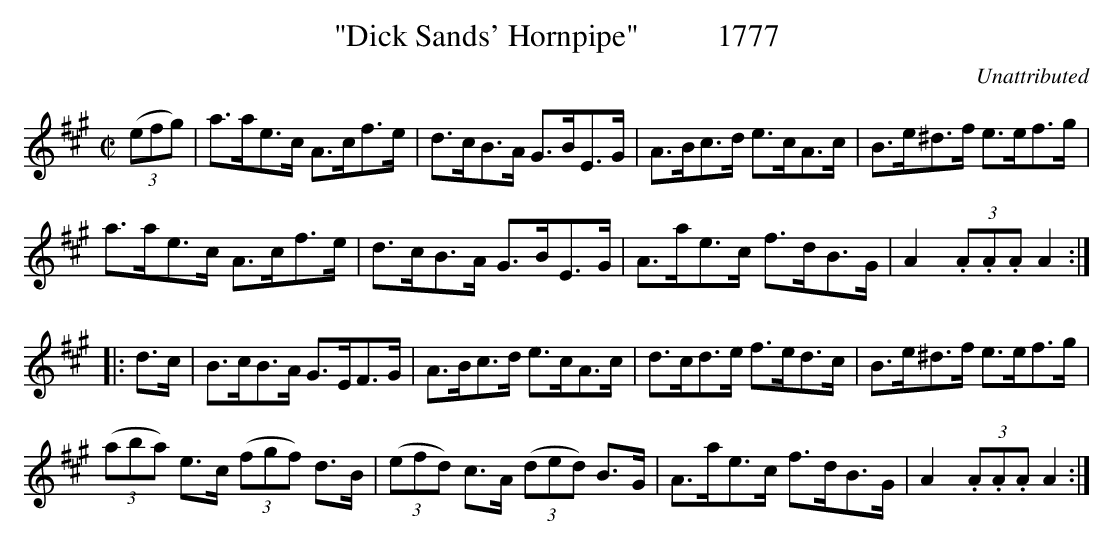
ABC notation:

X:1
T:"Dick Sands' Hornpipe"          1777
C:Unattributed
BRENNAN July 2003 (HTTP://WWW.SOSYOURMOM.COM)
M:C|
L:1/8
K:A
(3(efg)|a3/2a/2e3/2c/2 A3/2c/2f3/2e/2|d3/2c/2B3/2A/2 G3/2B/2E3/2G/2|A3/2B/2c3/2d/2 e3/2c/2A3/2c/2|B3/2e/2^d3/2f/2 e3/2e/2f3/2g/2|
a3/2a/2e3/2c/2 A3/2c/2f3/2e/2|d3/2c/2B3/2A/2 G3/2B/2E3/2G/2|A3/2a/2e3/2c/2 f3/2d/2B3/2G/2|A2 (3.A.A.A A2:|
|:d3/2c/2|B3/2c/2B3/2A/2 G3/2E/2F3/2G/2|A3/2B/2c3/2d/2 e3/2c/2A3/2c/2|d3/2c/2d3/2e/2 f3/2e/2d3/2c/2|B3/2e/2^d3/2f/2 e3/2e/2f3/2g/2|
(3(aba) e3/2c/2 (3(fgf) d3/2B/2|(3(efd) c3/2A/2 (3(ded) B3/2G/2|A3/2a/2e3/2c/2 f3/2d/2B3/2G/2|A2 (3.A.A.A A2:|
